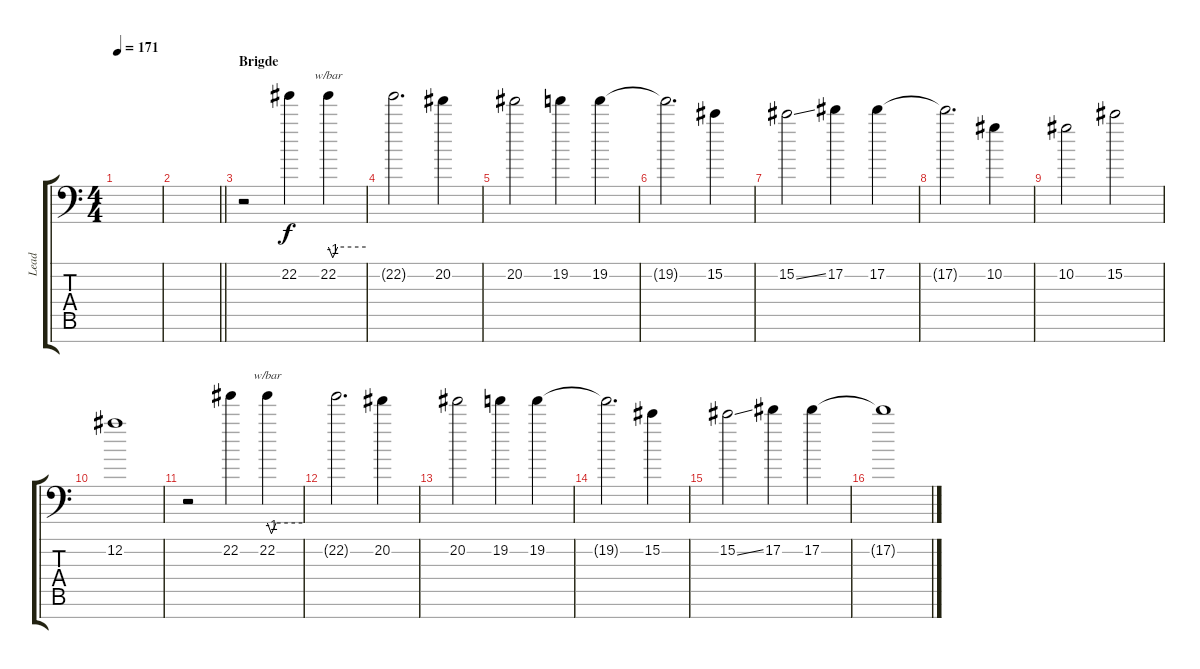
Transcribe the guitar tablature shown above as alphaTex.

\track ("Lead" "Lead") {instrument distortionguitar}
\staff {score tabs}
\tuning (Eb4 Bb3 Gb3 Db3 Ab2 Eb2 Bb1) {hide}
\ts (4 4)
\tempo 171
\clef f4
\ks c
|
\barLineRight lightlight
|
\section ("" "Brigde")
r.2 22.2.4 22.2.4{tbe (custom default 0 0 7 -4 15 0 60 0)} |
22.2{t}.2{d} 20.2.4 |
20.2.2 19.2.4 19.2.4 |
19.2{t}.2{d} 15.2.4 |
15.2{ss}.2 17.2.4 17.2.4 |
17.2{t}.2{d} 10.2.4 |
10.2.2 15.2.2 |
12.2.1 |
r.2 22.2.4 22.2.4{tbe (custom default 0 0 7 -4 15 0 60 0)} |
22.2{t}.2{d} 20.2.4 |
20.2.2 19.2.4 19.2.4 |
19.2{t}.2{d} 15.2.4 |
15.2{ss}.2 17.2.4 17.2.4 |
17.2{t}.1
